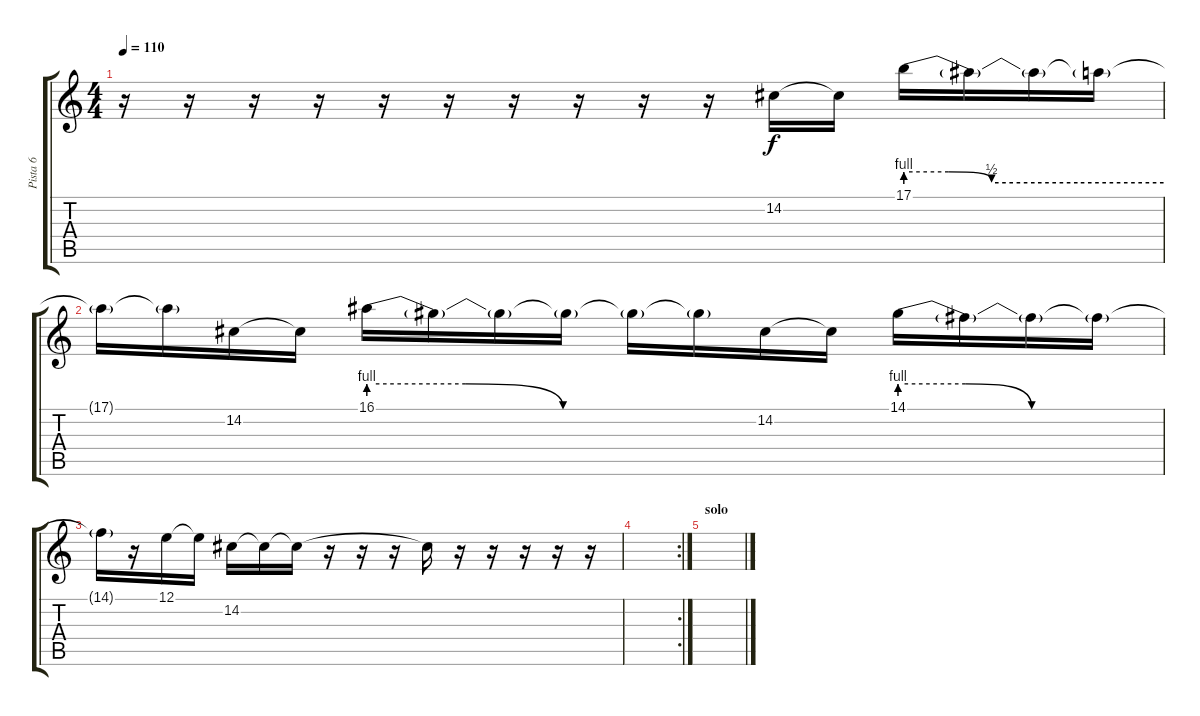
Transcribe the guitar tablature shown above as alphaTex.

\track ("Pista 6" "Pista 6") {instrument whistle}
\staff {score tabs}
\tuning (E4 B3 G3 D3 A2 E2) {hide}
\ts (4 4)
\tempo 110
\clef g2
\ks c
r.16{dy f} r.16 r.16 r.16 r.16 r.16 r.16 r.16 r.16 r.16 14.2.16 14.2{t}.16 17.1{be (custom 0 4 10 4 20 2 30 2 40 2 60 2)}.16 17.1{t}.16 17.1{t}.16 17.1{t}.16 |
17.1{t}.16 17.1{t}.16 14.2.16 14.2{t}.16 16.1{be (custom 0 4 15 4 30 0 40 0 60 0)}.16 16.1{t}.16 16.1{t}.16 16.1{t}.16 16.1{t}.16 16.1{t}.16 14.2.16 14.2{t}.16 14.1{be (custom 0 4 15 4 30 0 40 0 60 0)}.16 14.1{t}.16 14.1{t}.16 14.1{t}.16 |
14.1{t}.16 r.16 12.1.16 12.1{t}.16 14.2.16 14.2{t}.16 14.2{t}.16 r.16 r.16 r.16 14.2{t}.16 r.16 r.16 r.16 r.16 r.16 |
\rc 2
|
\section ("" "solo")
